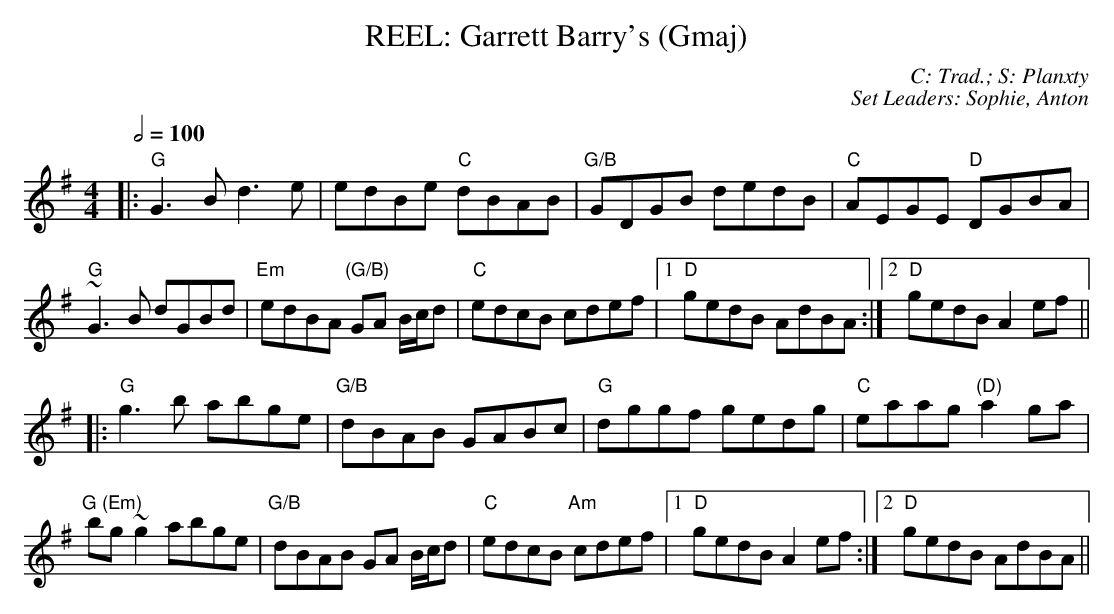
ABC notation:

X:1
T: REEL: Garrett Barry's (Gmaj)
C: C: Trad.; S: Planxty
C: Set Leaders: Sophie, Anton
M: 4/4
L: 1/8
Q: 1/2=100
K: Gmaj
|:"G"G3B d3e|edBe "C"dBAB|"G/B"GDGB dedB|"C"AEGE "D"DGBA|
"G"~G3B dGBd|"Em"edBA "(G/B)"GA B/c/d|"C"edcB cdef|1 "D"gedB AdBA:|2 "D"gedB A2 ef||
|:"G"g3b abge|"G/B"dBAB GABc|"G"dggf gedg|"C"eaag "(D)"a2 ga|
"G (Em)"bg~g2 abge|"G/B"dBAB GA B/c/d|"C"edcB "Am"cdef|1 "D"gedB A2 ef:|2 "D"gedB AdBA||
